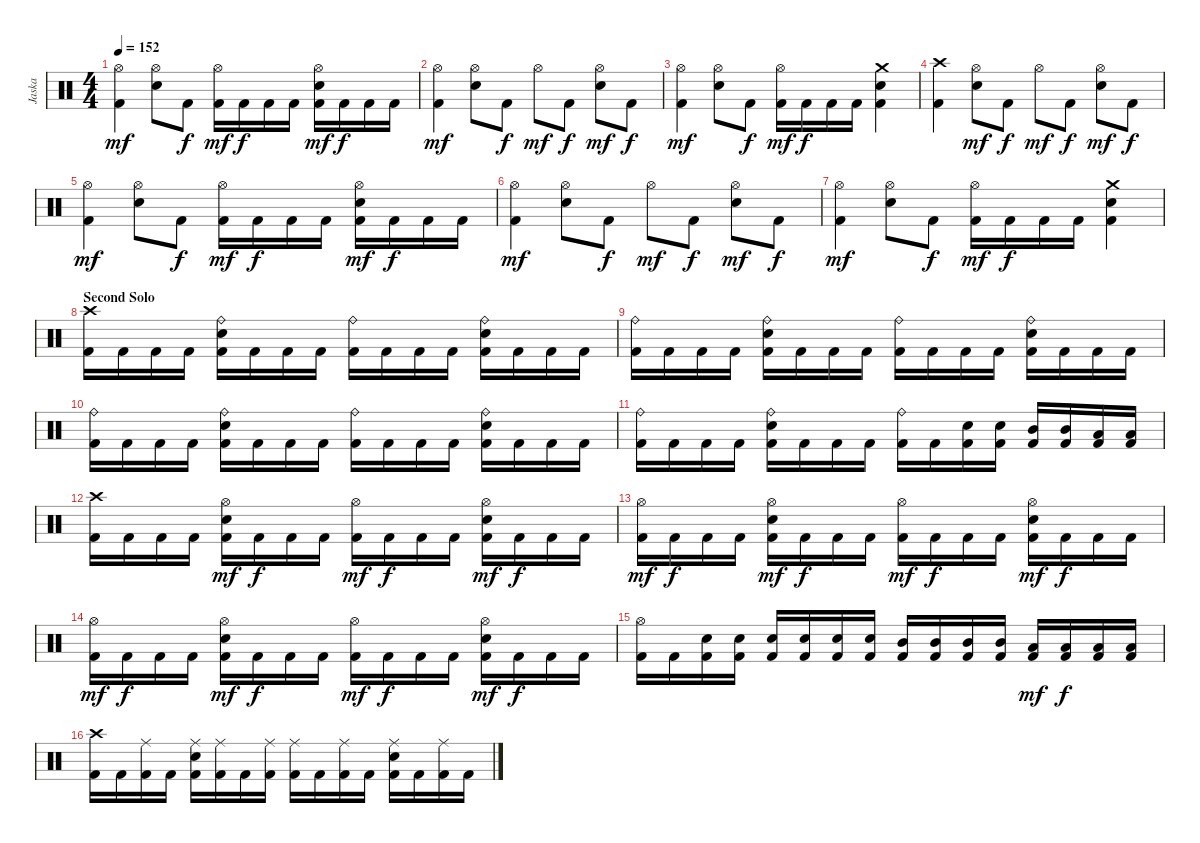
\track ("Jaska" "Jaska") {instrument percussion}
\staff {score}
\articulation defaults
\ts (4 4)
\tempo 152
\clef neutral
\ks c
("Hi-Hat (open)" "Kick (hit) 2").4{dy mf} ("Hi-Hat (open)" "Electric Snare (hit)").8 "Kick (hit) 2".8{dy f} ("Hi-Hat (open)" "Kick (hit) 2").16{dy mf} "Kick (hit) 2".16{dy f} "Kick (hit) 2".16 "Kick (hit) 2".16 ("Hi-Hat (open)" "Electric Snare (hit)" "Kick (hit) 2").16{dy mf} "Kick (hit) 2".16{dy f} "Kick (hit) 2".16 "Kick (hit) 2".16 |
("Hi-Hat (open)" "Kick (hit) 2").4{dy mf} ("Hi-Hat (open)" "Electric Snare (hit)").8 "Kick (hit) 2".8{dy f} "Hi-Hat (open)".8{dy mf} "Kick (hit) 2".8{dy f} ("Hi-Hat (open)" "Electric Snare (hit)").8{dy mf} "Kick (hit) 2".8{dy f} |
("Hi-Hat (open)" "Kick (hit) 2").4{dy mf} ("Hi-Hat (open)" "Electric Snare (hit)").8 "Kick (hit) 2".8{dy f} ("Hi-Hat (open)" "Kick (hit) 2").16{dy mf} "Kick (hit) 2".16{dy f} "Kick (hit) 2".16 "Kick (hit) 2".16 ("Crash medium (hit)" "Electric Snare (hit)" "Kick (hit) 2").4 |
("Crash high (hit)" "Kick (hit) 2").4 ("Hi-Hat (open)" "Electric Snare (hit)").8{dy mf} "Kick (hit) 2".8{dy f} "Hi-Hat (open)".8{dy mf} "Kick (hit) 2".8{dy f} ("Hi-Hat (open)" "Electric Snare (hit)").8{dy mf} "Kick (hit) 2".8{dy f} |
("Hi-Hat (open)" "Kick (hit) 2").4{dy mf} ("Hi-Hat (open)" "Electric Snare (hit)").8 "Kick (hit) 2".8{dy f} ("Hi-Hat (open)" "Kick (hit) 2").16{dy mf} "Kick (hit) 2".16{dy f} "Kick (hit) 2".16 "Kick (hit) 2".16 ("Hi-Hat (open)" "Electric Snare (hit)" "Kick (hit) 2").16{dy mf} "Kick (hit) 2".16{dy f} "Kick (hit) 2".16 "Kick (hit) 2".16 |
("Hi-Hat (open)" "Kick (hit) 2").4{dy mf} ("Hi-Hat (open)" "Electric Snare (hit)").8 "Kick (hit) 2".8{dy f} "Hi-Hat (open)".8{dy mf} "Kick (hit) 2".8{dy f} ("Hi-Hat (open)" "Electric Snare (hit)").8{dy mf} "Kick (hit) 2".8{dy f} |
("Hi-Hat (open)" "Kick (hit) 2").4{dy mf} ("Hi-Hat (open)" "Electric Snare (hit)").8 "Kick (hit) 2".8{dy f} ("Hi-Hat (open)" "Kick (hit) 2").16{dy mf} "Kick (hit) 2".16{dy f} "Kick (hit) 2".16 "Kick (hit) 2".16 ("Crash medium (hit)" "Electric Snare (hit)" "Kick (hit) 2").4 |
\section ("" "Second Solo")
("Crash high (hit)" "Kick (hit) 2").16 "Kick (hit) 2".16 "Kick (hit) 2".16 "Kick (hit) 2".16 ("Ride (bell)" "Electric Snare (hit)" "Kick (hit) 2").16 "Kick (hit) 2".16 "Kick (hit) 2".16 "Kick (hit) 2".16 ("Ride (bell)" "Kick (hit) 2").16 "Kick (hit) 2".16 "Kick (hit) 2".16 "Kick (hit) 2".16 ("Ride (bell)" "Electric Snare (hit)" "Kick (hit) 2").16 "Kick (hit) 2".16 "Kick (hit) 2".16 "Kick (hit) 2".16 |
("Ride (bell)" "Kick (hit) 2").16 "Kick (hit) 2".16 "Kick (hit) 2".16 "Kick (hit) 2".16 ("Ride (bell)" "Electric Snare (hit)" "Kick (hit) 2").16 "Kick (hit) 2".16 "Kick (hit) 2".16 "Kick (hit) 2".16 ("Ride (bell)" "Kick (hit) 2").16 "Kick (hit) 2".16 "Kick (hit) 2".16 "Kick (hit) 2".16 ("Ride (bell)" "Electric Snare (hit)" "Kick (hit) 2").16 "Kick (hit) 2".16 "Kick (hit) 2".16 "Kick (hit) 2".16 |
("Ride (bell)" "Kick (hit) 2").16 "Kick (hit) 2".16 "Kick (hit) 2".16 "Kick (hit) 2".16 ("Ride (bell)" "Electric Snare (hit)" "Kick (hit) 2").16 "Kick (hit) 2".16 "Kick (hit) 2".16 "Kick (hit) 2".16 ("Ride (bell)" "Kick (hit) 2").16 "Kick (hit) 2".16 "Kick (hit) 2".16 "Kick (hit) 2".16 ("Ride (bell)" "Electric Snare (hit)" "Kick (hit) 2").16 "Kick (hit) 2".16 "Kick (hit) 2".16 "Kick (hit) 2".16 |
("Ride (bell)" "Kick (hit) 2").16 "Kick (hit) 2".16 "Kick (hit) 2".16 "Kick (hit) 2".16 ("Ride (bell)" "Electric Snare (hit)" "Kick (hit) 2").16 "Kick (hit) 2".16 "Kick (hit) 2".16 "Kick (hit) 2".16 ("Ride (bell)" "Kick (hit) 2").16 "Kick (hit) 2".16 ("Electric Snare (hit)" "Kick (hit) 2").16 ("Electric Snare (hit)" "Kick (hit) 2").16 ("Mid Tom (hit)" "Kick (hit) 2").16 ("Mid Tom (hit)" "Kick (hit) 2").16 ("Low Tom (hit)" "Kick (hit) 2").16 ("Low Tom (hit)" "Kick (hit) 2").16 |
("Crash high (hit)" "Kick (hit) 2").16 "Kick (hit) 2".16 "Kick (hit) 2".16 "Kick (hit) 2".16 ("Hi-Hat (open)" "Electric Snare (hit)" "Kick (hit) 2").16{dy mf} "Kick (hit) 2".16{dy f} "Kick (hit) 2".16 "Kick (hit) 2".16 ("Hi-Hat (open)" "Kick (hit) 2").16{dy mf} "Kick (hit) 2".16{dy f} "Kick (hit) 2".16 "Kick (hit) 2".16 ("Hi-Hat (open)" "Electric Snare (hit)" "Kick (hit) 2").16{dy mf} "Kick (hit) 2".16{dy f} "Kick (hit) 2".16 "Kick (hit) 2".16 |
("Hi-Hat (open)" "Kick (hit) 2").16{dy mf} "Kick (hit) 2".16{dy f} "Kick (hit) 2".16 "Kick (hit) 2".16 ("Hi-Hat (open)" "Electric Snare (hit)" "Kick (hit) 2").16{dy mf} "Kick (hit) 2".16{dy f} "Kick (hit) 2".16 "Kick (hit) 2".16 ("Hi-Hat (open)" "Kick (hit) 2").16{dy mf} "Kick (hit) 2".16{dy f} "Kick (hit) 2".16 "Kick (hit) 2".16 ("Hi-Hat (open)" "Electric Snare (hit)" "Kick (hit) 2").16{dy mf} "Kick (hit) 2".16{dy f} "Kick (hit) 2".16 "Kick (hit) 2".16 |
("Hi-Hat (open)" "Kick (hit) 2").16{dy mf} "Kick (hit) 2".16{dy f} "Kick (hit) 2".16 "Kick (hit) 2".16 ("Hi-Hat (open)" "Electric Snare (hit)" "Kick (hit) 2").16{dy mf} "Kick (hit) 2".16{dy f} "Kick (hit) 2".16 "Kick (hit) 2".16 ("Hi-Hat (open)" "Kick (hit) 2").16{dy mf} "Kick (hit) 2".16{dy f} "Kick (hit) 2".16 "Kick (hit) 2".16 ("Hi-Hat (open)" "Electric Snare (hit)" "Kick (hit) 2").16{dy mf} "Kick (hit) 2".16{dy f} "Kick (hit) 2".16 "Kick (hit) 2".16 |
("Hi-Hat (open)" "Kick (hit) 2").16 "Kick (hit) 2".16 ("Electric Snare (hit)" "Kick (hit) 2").16 ("Electric Snare (hit)" "Kick (hit) 2").16 ("Electric Snare (hit)" "Kick (hit) 2").16 ("Electric Snare (hit)" "Kick (hit) 2").16 ("Electric Snare (hit)" "Kick (hit) 2").16 ("Electric Snare (hit)" "Kick (hit) 2").16 ("Mid Tom (hit)" "Kick (hit) 2").16 ("Mid Tom (hit)" "Kick (hit) 2").16 ("Mid Tom (hit)" "Kick (hit) 2").16 ("Mid Tom (hit)" "Kick (hit) 2").16 ("Low Tom (hit)" "Kick (hit) 2").16{dy mf} ("Low Tom (hit)" "Kick (hit) 2").16{dy f} ("Low Tom (hit)" "Kick (hit) 2").16 ("Low Tom (hit)" "Kick (hit) 2").16 |
("Crash high (hit)" "Kick (hit) 2").16 "Kick (hit) 2".16 ("Ride (middle)" "Kick (hit) 2").16 "Kick (hit) 2".16 ("Ride (middle)" "Electric Snare (hit)" "Kick (hit) 2").16 ("Ride (middle)" "Kick (hit) 2").16 "Kick (hit) 2".16 ("Ride (middle)" "Kick (hit) 2").16 ("Ride (middle)" "Kick (hit) 2").16 "Kick (hit) 2".16 ("Ride (middle)" "Kick (hit) 2").16 "Kick (hit) 2".16 ("Ride (middle)" "Electric Snare (hit)" "Kick (hit) 2").16 "Kick (hit) 2".16 ("Ride (middle)" "Kick (hit) 2").16 "Kick (hit) 2".16
